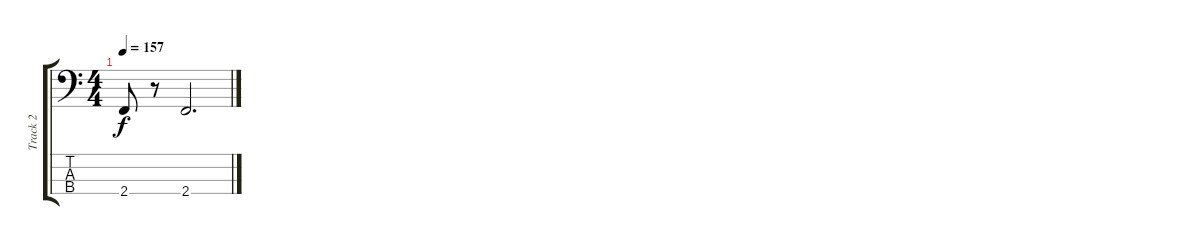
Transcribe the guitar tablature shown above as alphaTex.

\track ("Track 2" "Track 2") {instrument electricbassfinger}
\staff {score tabs}
\tuning (Gb2 Db2 Ab1 Eb1) {hide}
\ts (4 4)
\tempo 157
\clef f4
\ks c
2.4.8{dy f} r.8 2.4.2{d}
